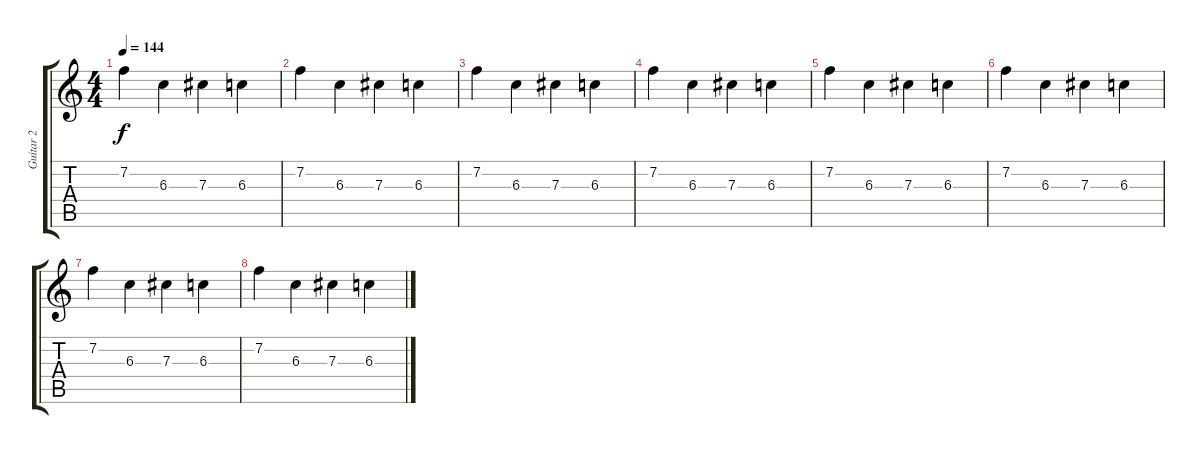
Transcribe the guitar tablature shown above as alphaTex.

\track ("Guitar 2" "Guitar 2") {instrument distortionguitar}
\staff {score tabs}
\tuning (Eb4 Bb3 Gb3 Db3 Ab2 Eb2) {hide}
\ts (4 4)
\tempo 144
\clef g2
\ks c
7.2.4{dy f} 6.3.4 7.3.4 6.3.4 |
7.2.4 6.3.4 7.3.4 6.3.4 |
7.2.4 6.3.4 7.3.4 6.3.4 |
7.2.4 6.3.4 7.3.4 6.3.4 |
7.2.4 6.3.4 7.3.4 6.3.4 |
7.2.4 6.3.4 7.3.4 6.3.4 |
7.2.4 6.3.4 7.3.4 6.3.4 |
7.2.4 6.3.4 7.3.4 6.3.4
